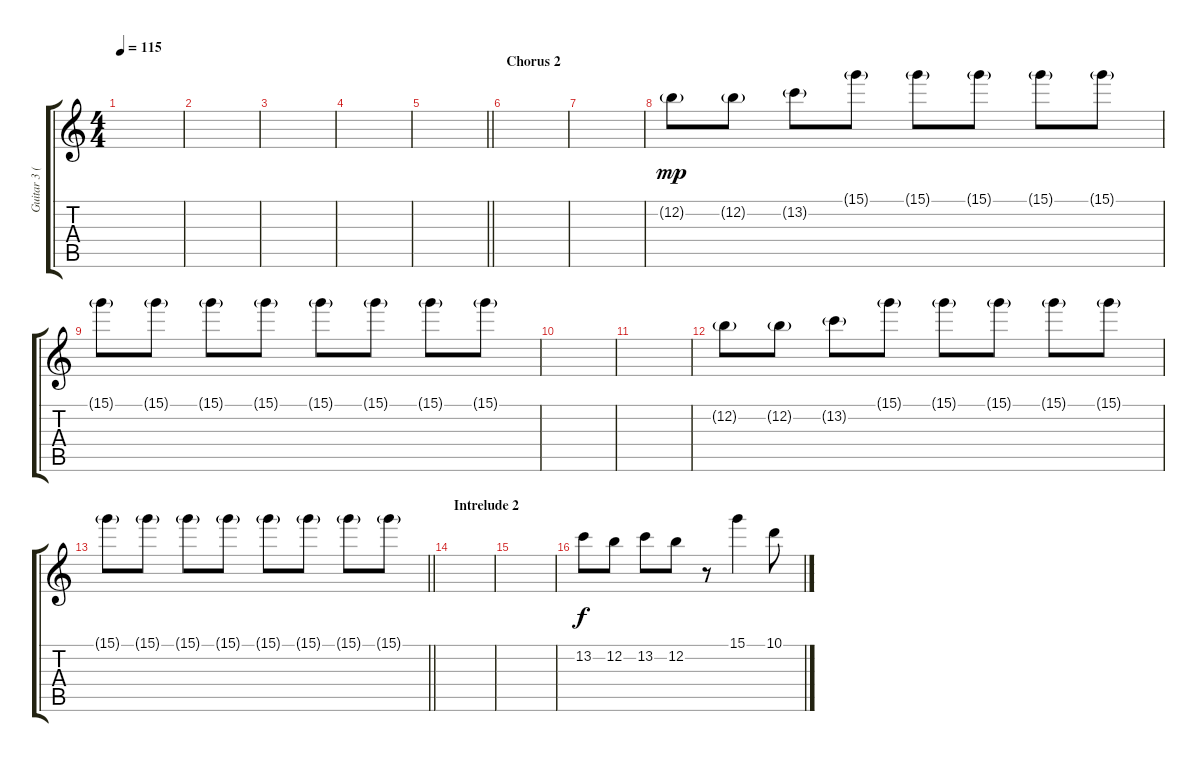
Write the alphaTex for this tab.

\track ("Guitar 3 (Overdubs/Solo)" "Guitar 3 (") {instrument overdrivenguitar}
\staff {score tabs}
\tuning (E4 B3 G3 D3 A2 D2) {hide}
\ts (4 4)
\tempo 115
\clef g2
\ks c
|
|
|
|
\barLineRight lightlight
|
\section ("" "Chorus 2")
|
|
12.2{g}.8{dy mp} 12.2{g}.8 13.2{g}.8 15.1{g}.8 15.1{g}.8 15.1{g}.8 15.1{g}.8 15.1{g}.8 |
15.1{g}.8 15.1{g}.8 15.1{g}.8 15.1{g}.8 15.1{g}.8 15.1{g}.8 15.1{g}.8 15.1{g}.8 |
|
|
12.2{g}.8 12.2{g}.8 13.2{g}.8 15.1{g}.8 15.1{g}.8 15.1{g}.8 15.1{g}.8 15.1{g}.8 |
\barLineRight lightlight
15.1{g}.8 15.1{g}.8 15.1{g}.8 15.1{g}.8 15.1{g}.8 15.1{g}.8 15.1{g}.8 15.1{g}.8 |
\section ("" "Intrelude 2")
|
|
13.2.8{dy f} 12.2.8 13.2.8 12.2.8 r.8 15.1.4 10.1.8
